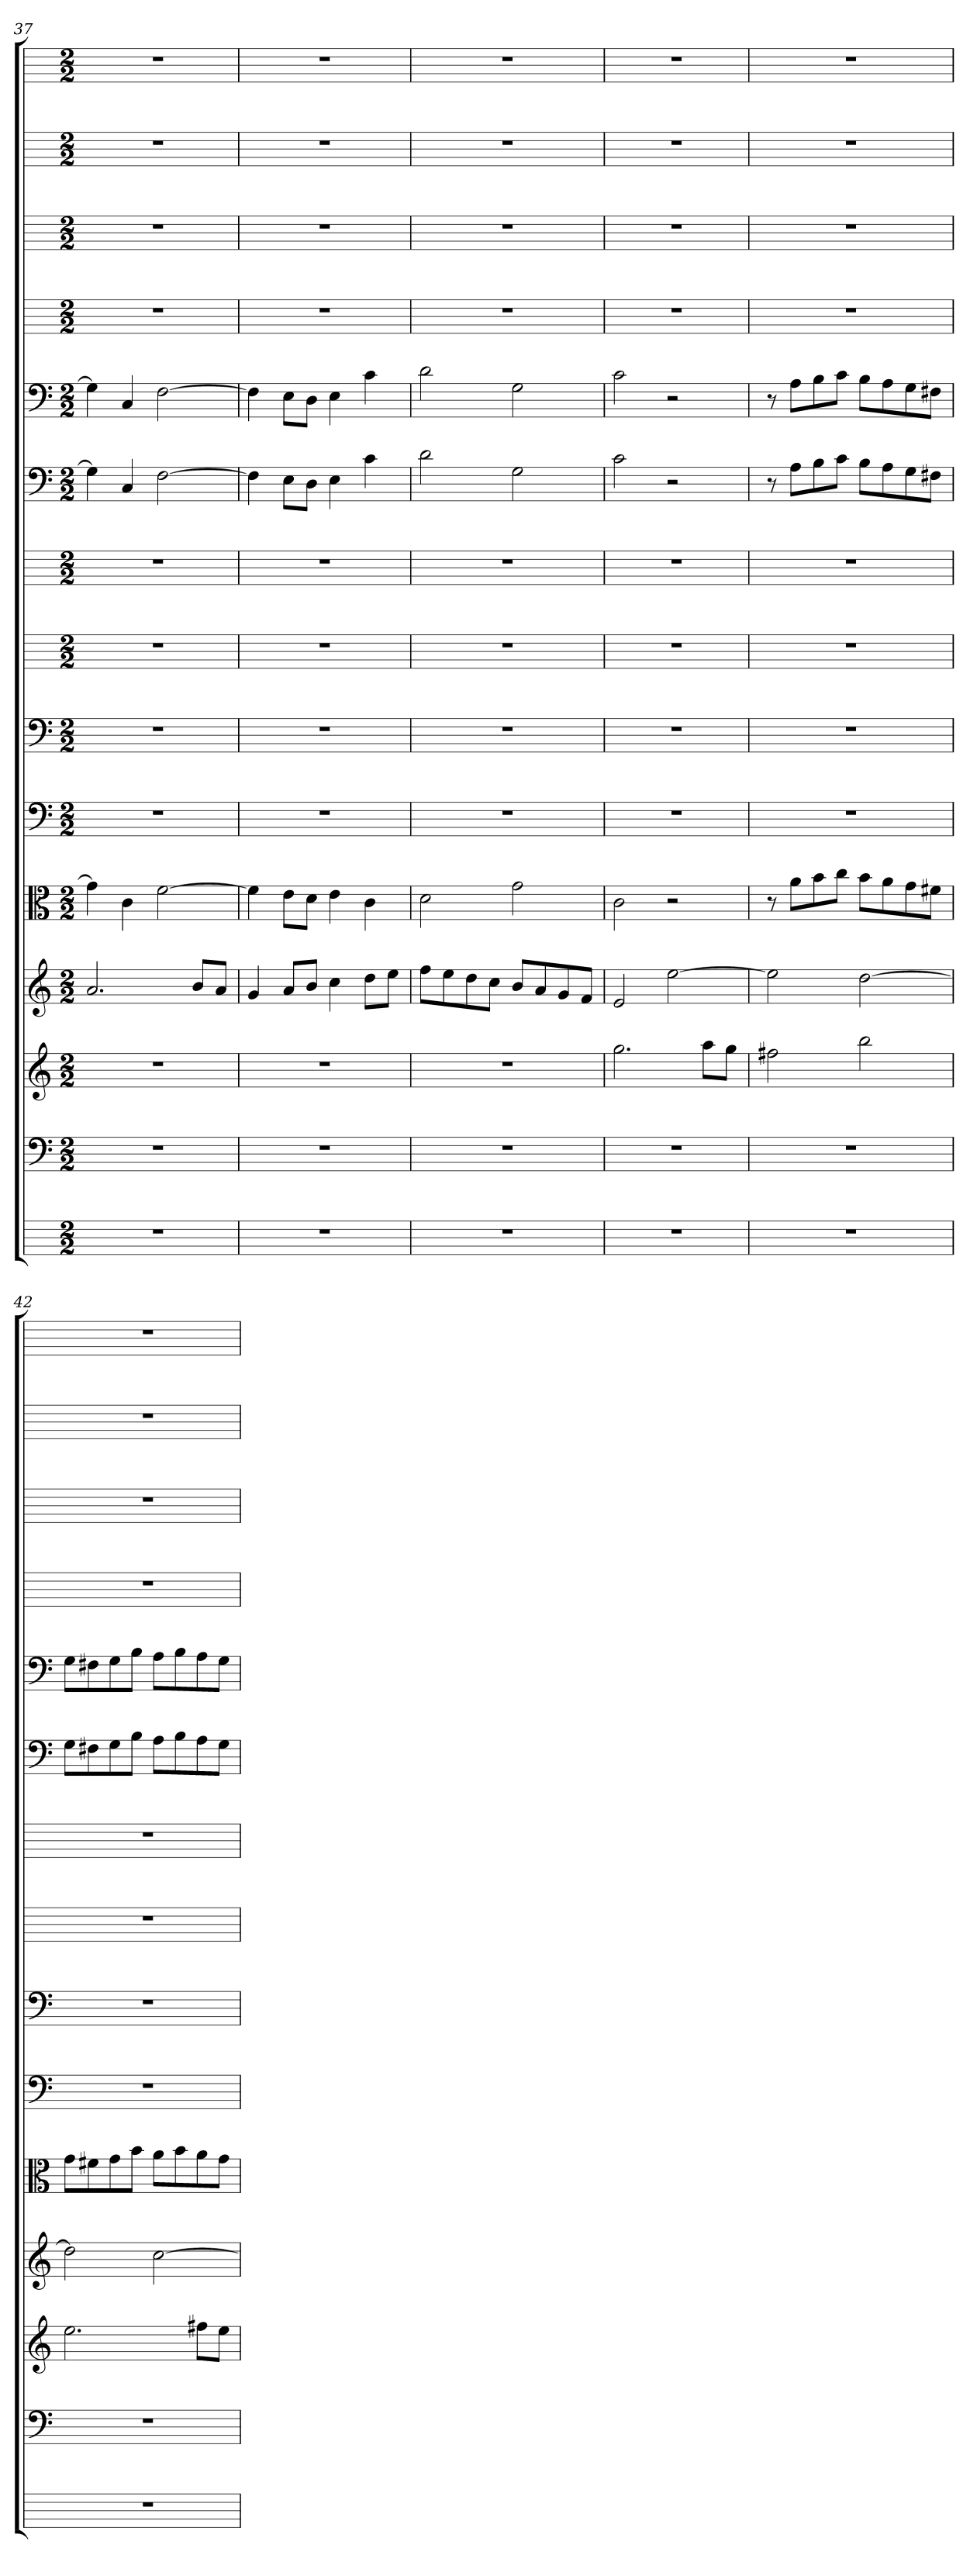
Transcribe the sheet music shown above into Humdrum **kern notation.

**kern	**kern	**kern	**kern	**kern	**kern	**kern	**kern	**kern	**kern	**kern	**kern	**kern	**kern	**kern
*part15	*part14	*part13	*part12	*part11	*part10	*part9	*part8	*part7	*part6	*part5	*part4	*part3	*part2	*part1
*staff15	*staff14	*staff13	*staff12	*staff11	*staff10	*staff9	*staff8	*staff7	*staff6	*staff5	*staff4	*staff3	*staff2	*staff1
*	*clefF4	*	*	*clefC3	*clefF4	*clefF4	*	*	*clefF4	*clefF4	*	*	*	*
*k[]	*k[]	*k[]	*k[]	*k[]	*k[]	*k[]	*k[]	*k[]	*k[]	*k[]	*k[]	*k[]	*k[]	*k[]
*C:	*C:	*C:	*C:	*C:	*C:	*C:	*C:	*C:	*C:	*C:	*C:	*C:	*C:	*C:
*M2/2	*M2/2	*M2/2	*M2/2	*M2/2	*M2/2	*M2/2	*M2/2	*M2/2	*M2/2	*M2/2	*M2/2	*M2/2	*M2/2	*M2/2
=37	=37	=37	=37	=37	=37	=37	=37	=37	=37	=37	=37	=37	=37	=37
1r	1r	1r	2.a	4g]	1r	1r	1r	1r	4G]	4G]	1r	1r	1r	1r
.	.	.	.	4c	.	.	.	.	4C	4C	.	.	.	.
.	.	.	.	[2f	.	.	.	.	[2F	[2F	.	.	.	.
.	.	.	8bL	.	.	.	.	.	.	.	.	.	.	.
.	.	.	8aJ	.	.	.	.	.	.	.	.	.	.	.
=38	=38	=38	=38	=38	=38	=38	=38	=38	=38	=38	=38	=38	=38	=38
1r	1r	1r	4g	4f]	1r	1r	1r	1r	4F]	4F]	1r	1r	1r	1r
.	.	.	8aL	8e\L	.	.	.	.	8E\L	8E\L	.	.	.	.
.	.	.	8bJ	8d\J	.	.	.	.	8D\J	8D\J	.	.	.	.
.	.	.	4cc	4e	.	.	.	.	4E	4E	.	.	.	.
.	.	.	8ddL	4c	.	.	.	.	4c	4c	.	.	.	.
.	.	.	8eeJ	.	.	.	.	.	.	.	.	.	.	.
=39	=39	=39	=39	=39	=39	=39	=39	=39	=39	=39	=39	=39	=39	=39
1r	1r	1r	8ffL	2d	1r	1r	1r	1r	2d	2d	1r	1r	1r	1r
.	.	.	8ee	.	.	.	.	.	.	.	.	.	.	.
.	.	.	8dd	.	.	.	.	.	.	.	.	.	.	.
.	.	.	8ccJ	.	.	.	.	.	.	.	.	.	.	.
.	.	.	8bL	2g	.	.	.	.	2G	2G	.	.	.	.
.	.	.	8a	.	.	.	.	.	.	.	.	.	.	.
.	.	.	8g	.	.	.	.	.	.	.	.	.	.	.
.	.	.	8fJ	.	.	.	.	.	.	.	.	.	.	.
=40	=40	=40	=40	=40	=40	=40	=40	=40	=40	=40	=40	=40	=40	=40
1r	1r	2.gg	2e	2c	1r	1r	1r	1r	2c	2c	1r	1r	1r	1r
.	.	.	[2ee	2r	.	.	.	.	2r	2r	.	.	.	.
.	.	8aaL	.	.	.	.	.	.	.	.	.	.	.	.
.	.	8ggJ	.	.	.	.	.	.	.	.	.	.	.	.
=41	=41	=41	=41	=41	=41	=41	=41	=41	=41	=41	=41	=41	=41	=41
1r	1r	2ff#X	2ee]	8r	1r	1r	1r	1r	8r	8r	1r	1r	1r	1r
.	.	.	.	8a\L	.	.	.	.	8A\L	8A\L	.	.	.	.
.	.	.	.	8b\	.	.	.	.	8B\	8B\	.	.	.	.
.	.	.	.	8cc\J	.	.	.	.	8c\J	8c\J	.	.	.	.
.	.	2bb	[2dd	8b\L	.	.	.	.	8B\L	8B\L	.	.	.	.
.	.	.	.	8a\	.	.	.	.	8A\	8A\	.	.	.	.
.	.	.	.	8g\	.	.	.	.	8G\	8G\	.	.	.	.
.	.	.	.	8f#X\J	.	.	.	.	8F#X\J	8F#X\J	.	.	.	.
=42	=42	=42	=42	=42	=42	=42	=42	=42	=42	=42	=42	=42	=42	=42
1r	1r	2.ee	2dd]	8g\L	1r	1r	1r	1r	8G\L	8G\L	1r	1r	1r	1r
.	.	.	.	8f#X\	.	.	.	.	8F#X\	8F#X\	.	.	.	.
.	.	.	.	8g\	.	.	.	.	8G\	8G\	.	.	.	.
.	.	.	.	8b\J	.	.	.	.	8B\J	8B\J	.	.	.	.
.	.	.	[2cc	8a\L	.	.	.	.	8A\L	8A\L	.	.	.	.
.	.	.	.	8b\	.	.	.	.	8B\	8B\	.	.	.	.
.	.	8ff#XL	.	8a\	.	.	.	.	8A\	8A\	.	.	.	.
.	.	8eeJ	.	8g\J	.	.	.	.	8G\J	8G\J	.	.	.	.
=	=	=	=	=	=	=	=	=	=	=	=	=	=	=
*-	*-	*-	*-	*-	*-	*-	*-	*-	*-	*-	*-	*-	*-	*-
